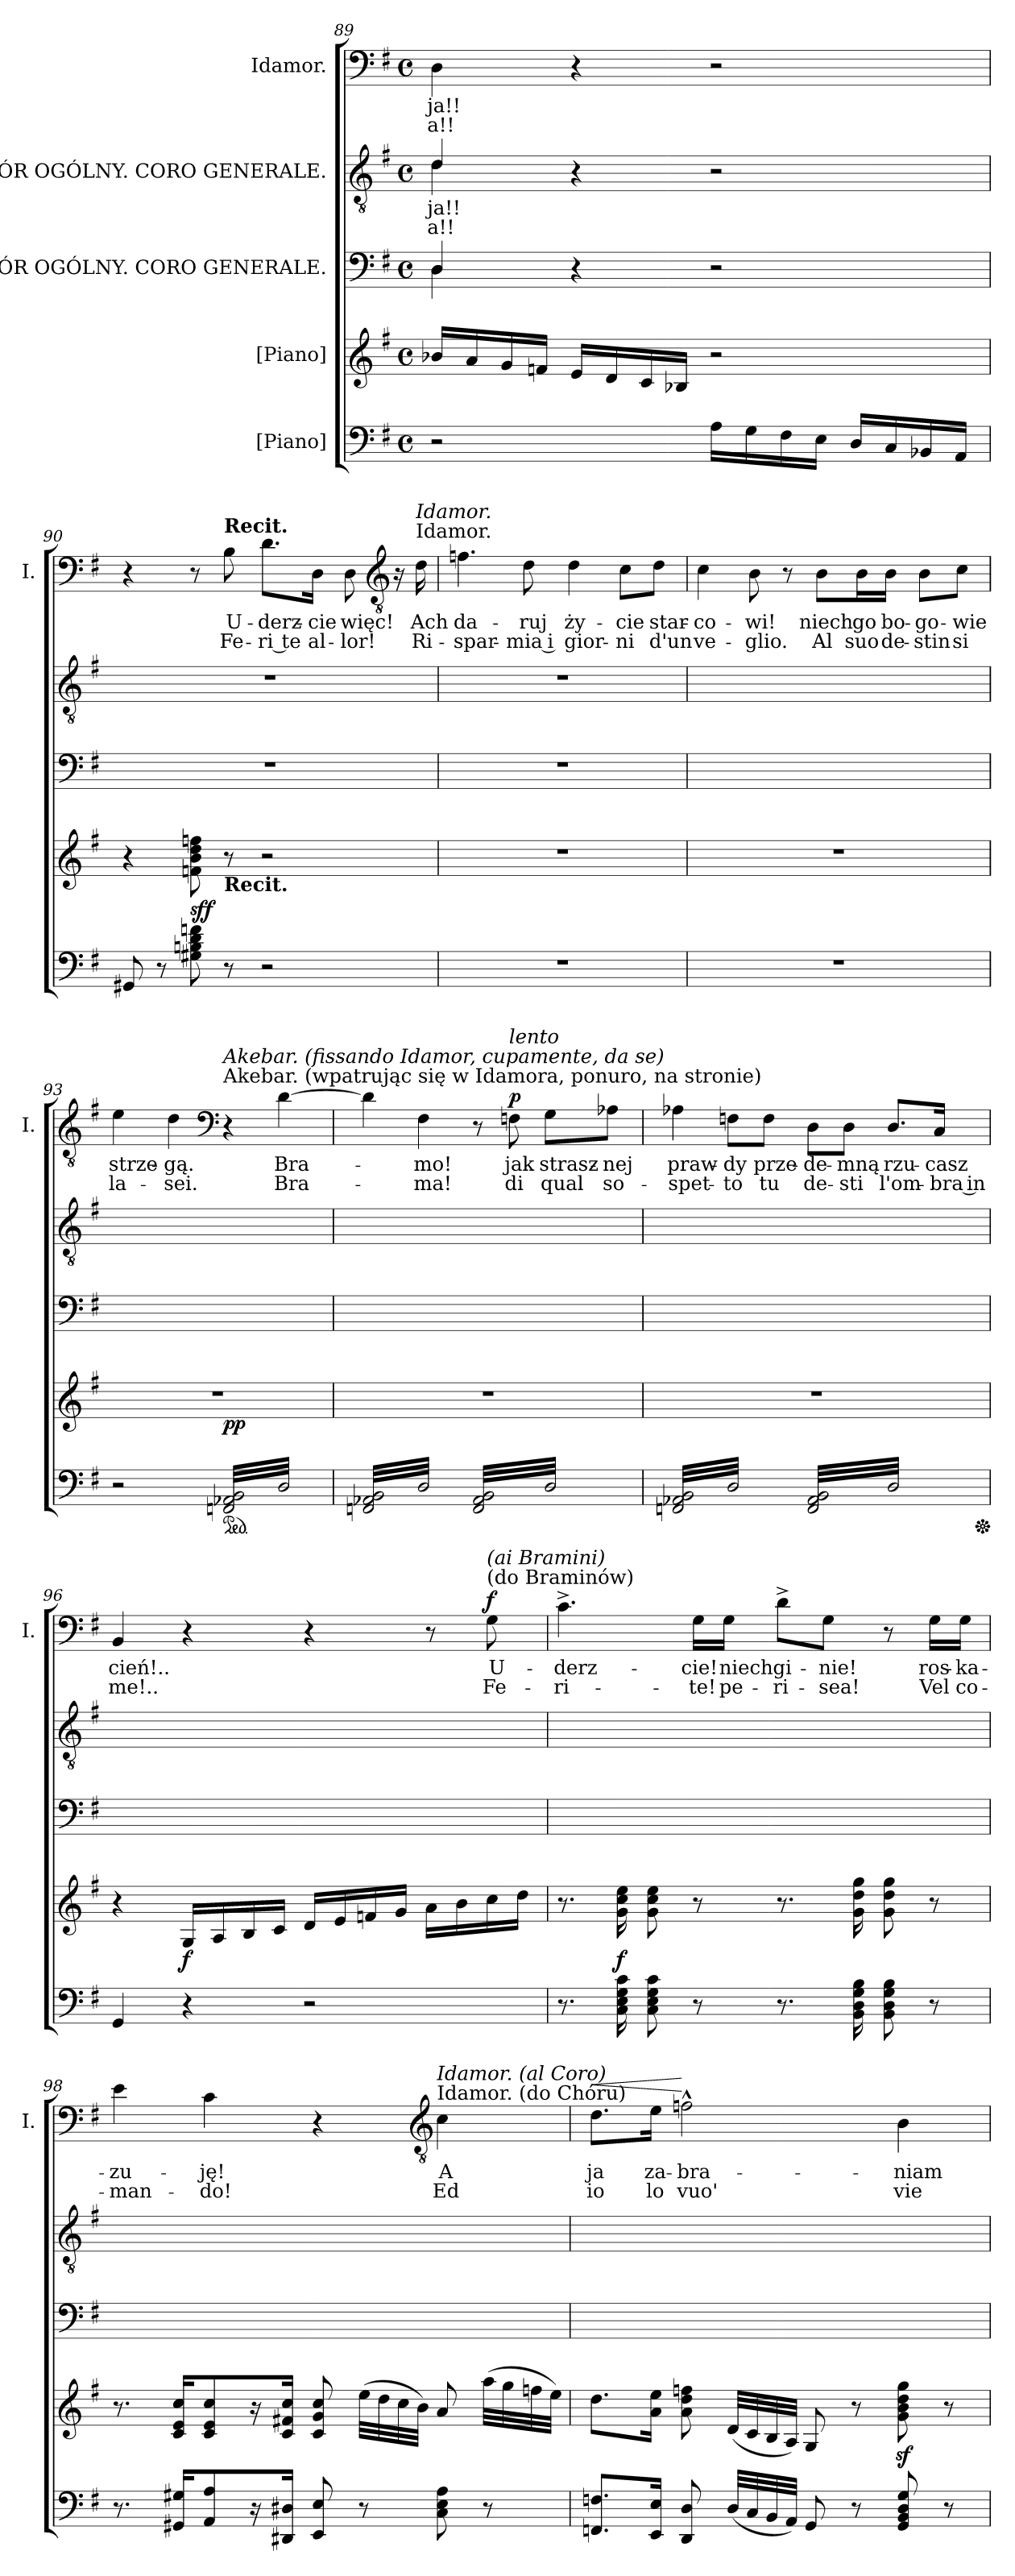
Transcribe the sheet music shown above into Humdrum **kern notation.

**kern	**kern	**dynam	**kern	**kern	**text	**text	**kern	**text	**text	**dynam
*part5	*part4	*part4	*part3	*part2	*part2	*part2	*part1	*part1	*part1	*part1
*staff5	*staff4	*staff4	*staff3	*staff2	*staff2	*staff2	*staff1	*staff1	*staff1	*staff1
*I"[Piano]	*I"[Piano]	*	*I"CHÓR OGÓLNY. CORO GENERALE.	*I"CHÓR OGÓLNY. CORO GENERALE.	*	*	*I"Idamor.	*	*	*
*	*	*	*	*	*	*	*I'I.	*	*	*
*clefF4	*clefG2	*	*clefF4	*clefGv2	*	*	*clefF4	*	*	*
*k[f#]	*k[f#]	*	*k[f#]	*k[f#]	*	*	*k[f#]	*	*	*
*M4/4	*M4/4	*	*M4/4	*M4/4	*	*	*M4/4	*	*	*
*met(c)	*met(c)	*	*met(c)	*met(c)	*	*	*met(c)	*	*	*
=89	=89	=89	=89	=89	=89	=89	=89	=89	=89	=89
*	*	*	*^	*^	*	*	*	*	*	*
2r	16b-X/LL	.	4D/	4D\	4d/	4d\	-ja!!	-a!!	4D\	-ja!!	-a!!	.
.	16a/	.	.	.	.	.	.	.	.	.	.	.
.	16g/	.	.	.	.	.	.	.	.	.	.	.
.	16fn/JJ	.	.	.	.	.	.	.	.	.	.	.
.	16e/LL	.	4r	4ryy	4r	4ryy	.	.	4r	.	.	.
.	16d/	.	.	.	.	.	.	.	.	.	.	.
.	16c/	.	.	.	.	.	.	.	.	.	.	.
.	16B-X/JJ	.	.	.	.	.	.	.	.	.	.	.
16A\LL	2r	.	2r	2ryy	2r	2ryy	.	.	2r	.	.	.
16G\	.	.	.	.	.	.	.	.	.	.	.	.
16F#\	.	.	.	.	.	.	.	.	.	.	.	.
16E\JJ	.	.	.	.	.	.	.	.	.	.	.	.
16D/LL	.	.	.	.	.	.	.	.	.	.	.	.
16C/	.	.	.	.	.	.	.	.	.	.	.	.
16BB-X/	.	.	.	.	.	.	.	.	.	.	.	.
16AA/JJ	.	.	.	.	.	.	.	.	.	.	.	.
*	*	*	*v	*v	*	*	*	*	*	*	*	*
*	*	*	*	*v	*v	*	*	*	*	*	*
=90	=90	=90	=90	=90	=90	=90	=90	=90	=90	=90
8GG#X/	4r	.	1r	1r	.	.	4r	.	.	.
8r	.	.	.	.	.	.	.	.	.	.
8G#X\ 8Bn\ 8d\ 8fn\	8fn\ 8b\ 8dd\ 8ffn\	sff	.	.	.	.	8r	.	.	.
!	!	!	!	!	!	!	!LO:TX:a:B:t=Recit.	!	!	!
!	!LO:TX:b:B:t=Recit.	!	!	!	!	!	!	!	!	!
8r	8r	.	.	.	.	.	8B\	U-	Fe-	.
2r	2r	.	.	.	.	.	8.d\L	-derz-	-ri te	.
.	.	.	.	.	.	.	16D\Jk	-cie	al-	.
.	.	.	.	.	.	.	8D\	więc!	-lor!	.
*	*	*	*	*	*	*	*clefGv2	*	*	*
.	.	.	.	.	.	.	16r	.	.	.
!	!	!	!	!	!	!	!LO:TX:a:t=Idamor.	!	!	!
!	!	!	!	!	!	!	!LO:TX:a:i:t=Idamor.	!	!	!
.	.	.	.	.	.	.	16d\	Ach	Ri-	.
=91	=91	=91	=91	=91	=91	=91	=91	=91	=91	=91
1r	1r	.	1r	1r	.	.	4.fn\	da-	-spar-	.
.	.	.	.	.	.	.	8d\	-ruj	-mia i	.
.	.	.	.	.	.	.	4d\	ży-	gior-	.
.	.	.	.	.	.	.	8c\L	-cie	-ni	.
.	.	.	.	.	.	.	8d\J	star-	d'un	.
=92	=92	=92	=92	=92	=92	=92	=92	=92	=92	=92
1r	1r	.	1ryy	1ryy	.	.	4c\	-co-	ve-	.
.	.	.	.	.	.	.	8B\	-wi!	-glio.	.
.	.	.	.	.	.	.	8r	.	.	.
.	.	.	.	.	.	.	8B\L	niech	Al	.
.	.	.	.	.	.	.	16B\L	go	suo	.
.	.	.	.	.	.	.	16B\JJ	bo-	de-	.
.	.	.	.	.	.	.	8B\L	-go-	-stin	.
.	.	.	.	.	.	.	8c\J	-wie	si	.
=93	=93	=93	=93	=93	=93	=93	=93	=93	=93	=93
*	*^	*	*	*	*	*	*	*	*	*
2r	1r	2ryy	.	1ryy	1ryy	.	.	4e\	strze-	la-	.
.	.	.	.	.	.	.	.	4d\	-gą.	-sei.	.
*	*	*	*	*	*	*	*	*clefF4	*	*	*
!	!	!	!	!	!	!	!	!LO:TX:a:t=Akebar. (wpatrując się w Idamora, ponuro, na stronie)	!	!	!
!	!	!	!	!	!	!	!	!LO:TX:a:i:t=Akebar. (fissando Idamor, cupamente, da se)	!	!	!
!LO:TX:a:t=Fag. Viole e B.	!	!	!	!	!	!	!	!	!	!	!
*ped	*	*	*	*	*	*	*	*	*	*	*
*tremolo	*	*	*	*	*	*	*	*	*	*	*
32FFn/ 32AA-X/ 32BB/LLL	.	2ryy	pp	.	.	.	.	4r	.	.	.
32D/	.	.	.	.	.	.	.	.	.	.	.
32FFn/ 32AA-X/ 32BB/	.	.	.	.	.	.	.	.	.	.	.
32D/	.	.	.	.	.	.	.	.	.	.	.
32FFn/ 32AA-X/ 32BB/	.	.	.	.	.	.	.	.	.	.	.
32D/	.	.	.	.	.	.	.	.	.	.	.
32FFn/ 32AA-X/ 32BB/	.	.	.	.	.	.	.	.	.	.	.
32D/	.	.	.	.	.	.	.	.	.	.	.
32FFn/ 32AA-X/ 32BB/	.	.	.	.	.	.	.	[4d\	Bra-	Bra-	.
32D/	.	.	.	.	.	.	.	.	.	.	.
32FFn/ 32AA-X/ 32BB/	.	.	.	.	.	.	.	.	.	.	.
32D/	.	.	.	.	.	.	.	.	.	.	.
32FFn/ 32AA-X/ 32BB/	.	.	.	.	.	.	.	.	.	.	.
32D/	.	.	.	.	.	.	.	.	.	.	.
32FFn/ 32AA-X/ 32BB/	.	.	.	.	.	.	.	.	.	.	.
32D/JJJ	.	.	.	.	.	.	.	.	.	.	.
*	*v	*v	*	*	*	*	*	*	*	*	*
=94	=94	=94	=94	=94	=94	=94	=94	=94	=94	=94
32FFn/ 32AA-X/ 32BB/LLL	1r	.	1ryy	1ryy	.	.	4d\]	.	.	.
32D/	.	.	.	.	.	.	.	.	.	.
32FFn/ 32AA-X/ 32BB/	.	.	.	.	.	.	.	.	.	.
32D/	.	.	.	.	.	.	.	.	.	.
32FFn/ 32AA-X/ 32BB/	.	.	.	.	.	.	.	.	.	.
32D/	.	.	.	.	.	.	.	.	.	.
32FFn/ 32AA-X/ 32BB/	.	.	.	.	.	.	.	.	.	.
32D/	.	.	.	.	.	.	.	.	.	.
32FFn/ 32AA-X/ 32BB/	.	.	.	.	.	.	4F#\	-mo!	-ma!	.
32D/	.	.	.	.	.	.	.	.	.	.
32FFn/ 32AA-X/ 32BB/	.	.	.	.	.	.	.	.	.	.
32D/	.	.	.	.	.	.	.	.	.	.
32FFn/ 32AA-X/ 32BB/	.	.	.	.	.	.	.	.	.	.
32D/	.	.	.	.	.	.	.	.	.	.
32FFn/ 32AA-X/ 32BB/	.	.	.	.	.	.	.	.	.	.
32D/JJJ	.	.	.	.	.	.	.	.	.	.
32FF/ 32AA-/ 32BB/LLL	.	.	.	.	.	.	8r	.	.	.
32D/	.	.	.	.	.	.	.	.	.	.
32FF/ 32AA-/ 32BB/	.	.	.	.	.	.	.	.	.	.
32D/	.	.	.	.	.	.	.	.	.	.
!	!	!	!	!	!	!	!LO:TX:a:i:t=lento	!	!	!
!	!	!	!	!	!	!	!	!	!	!LO:DY:a
32FF/ 32AA-/ 32BB/	.	.	.	.	.	.	8Fn\	jak	di	p
32D/	.	.	.	.	.	.	.	.	.	.
32FF/ 32AA-/ 32BB/	.	.	.	.	.	.	.	.	.	.
32D/	.	.	.	.	.	.	.	.	.	.
32FF/ 32AA-/ 32BB/	.	.	.	.	.	.	8G\L	strasz-	qual	.
32D/	.	.	.	.	.	.	.	.	.	.
32FF/ 32AA-/ 32BB/	.	.	.	.	.	.	.	.	.	.
32D/	.	.	.	.	.	.	.	.	.	.
32FF/ 32AA-/ 32BB/	.	.	.	.	.	.	8A-X\J	-nej	so-	.
32D/	.	.	.	.	.	.	.	.	.	.
32FF/ 32AA-/ 32BB/	.	.	.	.	.	.	.	.	.	.
32D/JJJ	.	.	.	.	.	.	.	.	.	.
=95	=95	=95	=95	=95	=95	=95	=95	=95	=95	=95
32FFn/ 32AA-X/ 32BB/LLL	1r	.	1ryy	1ryy	.	.	4A-X\	praw-	-spet-	.
32D/	.	.	.	.	.	.	.	.	.	.
32FFn/ 32AA-X/ 32BB/	.	.	.	.	.	.	.	.	.	.
32D/	.	.	.	.	.	.	.	.	.	.
32FFn/ 32AA-X/ 32BB/	.	.	.	.	.	.	.	.	.	.
32D/	.	.	.	.	.	.	.	.	.	.
32FFn/ 32AA-X/ 32BB/	.	.	.	.	.	.	.	.	.	.
32D/	.	.	.	.	.	.	.	.	.	.
32FFn/ 32AA-X/ 32BB/	.	.	.	.	.	.	8Fn\L	-dy	-to	.
32D/	.	.	.	.	.	.	.	.	.	.
32FFn/ 32AA-X/ 32BB/	.	.	.	.	.	.	.	.	.	.
32D/	.	.	.	.	.	.	.	.	.	.
32FFn/ 32AA-X/ 32BB/	.	.	.	.	.	.	8F\J	prze-	tu	.
32D/	.	.	.	.	.	.	.	.	.	.
32FFn/ 32AA-X/ 32BB/	.	.	.	.	.	.	.	.	.	.
32D/JJJ	.	.	.	.	.	.	.	.	.	.
32FF/ 32AA-/ 32BB/LLL	.	.	.	.	.	.	8D\L	-de-	de-	.
32D/	.	.	.	.	.	.	.	.	.	.
32FF/ 32AA-/ 32BB/	.	.	.	.	.	.	.	.	.	.
32D/	.	.	.	.	.	.	.	.	.	.
32FF/ 32AA-/ 32BB/	.	.	.	.	.	.	8D\J	-mną	-sti	.
32D/	.	.	.	.	.	.	.	.	.	.
32FF/ 32AA-/ 32BB/	.	.	.	.	.	.	.	.	.	.
32D/	.	.	.	.	.	.	.	.	.	.
32FF/ 32AA-/ 32BB/	.	.	.	.	.	.	8.D/L	rzu-	l'om-	.
32D/	.	.	.	.	.	.	.	.	.	.
32FF/ 32AA-/ 32BB/	.	.	.	.	.	.	.	.	.	.
32D/	.	.	.	.	.	.	.	.	.	.
32FF/ 32AA-/ 32BB/	.	.	.	.	.	.	.	.	.	.
32D/	.	.	.	.	.	.	.	.	.	.
32FF/ 32AA-/ 32BB/	.	.	.	.	.	.	16C/Jk	-casz	-bra in	.
32D/JJJ	.	.	.	.	.	.	.	.	.	.
*Xtremolo	*	*	*	*	*	*	*	*	*	*
*Xped	*	*	*	*	*	*	*	*	*	*
=96	=96	=96	=96	=96	=96	=96	=96	=96	=96	=96
4GG/	4r	.	1ryy	1ryy	.	.	4BB/	cień!..	me!..	.
.	.	.	.	.	.	.	.	.	.	.
.	.	.	.	.	.	.	.	.	.	.
.	.	.	.	.	.	.	.	.	.	.
.	.	.	.	.	.	.	.	.	.	.
.	.	.	.	.	.	.	.	.	.	.
.	.	.	.	.	.	.	.	.	.	.
.	.	.	.	.	.	.	.	.	.	.
4r	16G/LL	f	.	.	.	.	4r	.	.	.
.	16A/	.	.	.	.	.	.	.	.	.
.	16B/	.	.	.	.	.	.	.	.	.
.	16c/JJ	.	.	.	.	.	.	.	.	.
2r	16d/LL	.	.	.	.	.	4r	.	.	.
.	16e/	.	.	.	.	.	.	.	.	.
.	16fn/	.	.	.	.	.	.	.	.	.
.	16g/JJ	.	.	.	.	.	.	.	.	.
.	16a\LL	.	.	.	.	.	8r	.	.	.
.	16b\	.	.	.	.	.	.	.	.	.
!	!	!	!	!	!	!	!LO:TX:a:t=(do Braminów)	!	!	!
!	!	!	!	!	!	!	!LO:TX:a:i:t=(ai Bramini)	!	!	!
!	!	!	!	!	!	!	!	!	!	!LO:DY:a
.	16cc\	.	.	.	.	.	8G\	U-	Fe-	f
.	16dd\JJ	.	.	.	.	.	.	.	.	.
=97	=97	=97	=97	=97	=97	=97	=97	=97	=97	=97
8.r	8.r	.	1ryy	1ryy	.	.	4.c^\	-derz-	-ri-	.
16C\ 16E\ 16G\ 16c\	16g\ 16cc\ 16ee\	f	.	.	.	.	.	.	.	.
8C\ 8E\ 8G\ 8c\	8g\ 8cc\ 8ee\	.	.	.	.	.	.	.	.	.
8r	8r	.	.	.	.	.	16G\LL	-cie!	-te!	.
.	.	.	.	.	.	.	16G\JJ	niech	pe-	.
8.r	8.r	.	.	.	.	.	8d^\L	gi-	-ri-	.
.	.	.	.	.	.	.	8G\J	-nie!	-sea!	.
16BB\ 16D\ 16G\ 16B\	16g\ 16dd\ 16gg\	.	.	.	.	.	.	.	.	.
8BB\ 8D\ 8G\ 8B\	8g\ 8dd\ 8gg\	.	.	.	.	.	8r	.	.	.
8r	8r	.	.	.	.	.	16G\LL	ros-	Vel	.
.	.	.	.	.	.	.	16G\JJ	-ka-	co-	.
=98	=98	=98	=98	=98	=98	=98	=98	=98	=98	=98
8.r	8.r	.	1ryy	1ryy	.	.	4e\	-zu-	-man-	.
16GG#X/ 16G#X/KL	16c/ 16e/ 16cc/KL	.	.	.	.	.	.	.	.	.
8AA/ 8A/	8c/ 8e/ 8cc/	.	.	.	.	.	4c\	-ję!	-do!	.
16r	16r	.	.	.	.	.	.	.	.	.
16DD#X/ 16D#X/Jk	16c/ 16f#X/ 16cc/Jk	.	.	.	.	.	.	.	.	.
8EE/ 8E/	8c/ 8g/ 8cc/	.	.	.	.	.	4r	.	.	.
8r	(32ee\LLL	.	.	.	.	.	.	.	.	.
.	32dd\	.	.	.	.	.	.	.	.	.
.	32cc\	.	.	.	.	.	.	.	.	.
.	32b\JJJ)	.	.	.	.	.	.	.	.	.
*	*	*	*	*	*	*	*clefGv2	*	*	*
!	!	!	!	!	!	!	!LO:TX:a:t=Idamor. (do Chóru)	!	!	!
!	!	!	!	!	!	!	!LO:TX:a:i:t=Idamor. (al Coro)	!	!	!
8C\ 8E\ 8A\	8a/	.	.	.	.	.	4c\	A	Ed	.
8r	(32aa\LLL	.	.	.	.	.	.	.	.	.
.	32gg\	.	.	.	.	.	.	.	.	.
.	32ffn\	.	.	.	.	.	.	.	.	.
.	32ee\JJJ)	.	.	.	.	.	.	.	.	.
=99	=99	=99	=99	=99	=99	=99	=99	=99	=99	=99
!	!	!	!	!	!	!	!	!	!	!LO:HP:a
8.FFn/ 8.Fn/L	8.dd\L	.	1ryy	1ryy	.	.	8.d\L	ja	io	<
16EE/ 16E/Jk	16a\ 16ee\Jk	.	.	.	.	.	16e\Jk	za-	lo	.
8DD/ 8D/	8a\ 8dd\ 8ffn\	.	.	.	.	.	2fn^^\	-bra-	vuo'	[
(32D/LLL	(32d/LLL	.	.	.	.	.	.	.	.	.
32C/	32c/	.	.	.	.	.	.	.	.	.
32BB/	32B/	.	.	.	.	.	.	.	.	.
32AA/JJJ)	32A/JJJ)	.	.	.	.	.	.	.	.	.
8GG/	8G/	.	.	.	.	.	.	.	.	.
8r	8r	.	.	.	.	.	.	.	.	.
8GG/ 8BB/ 8D/ 8G/	8gz\ 8bz\ 8ddz\ 8ggz\	.	.	.	.	.	4B\	-niam	vie-	.
8r	8r	.	.	.	.	.	.	.	.	.
=	=	=	=	=	=	=	=	=	=	=
*-	*-	*-	*-	*-	*-	*-	*-	*-	*-	*-
